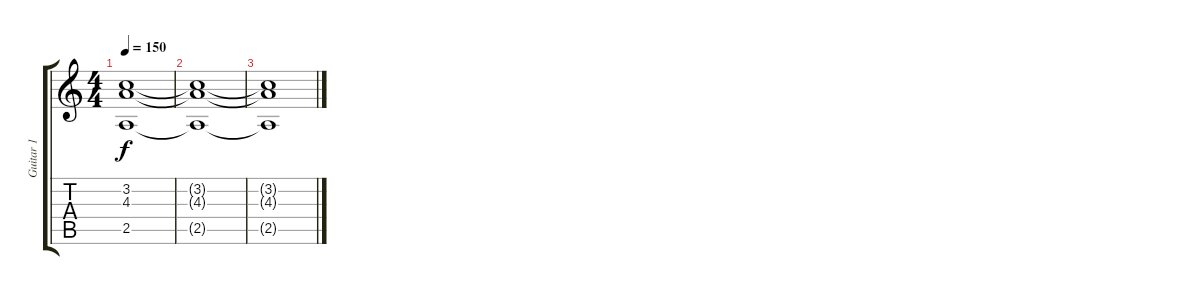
\track ("Guitar 1" "Guitar 1") {instrument distortionguitar}
\staff {score tabs}
\tuning (D4 A3 F3 C3 G2 D2) {hide}
\ts (4 4)
\tempo 150
\clef g2
\ks c
(3.2{t} 4.3{t} 2.5{t}).1{dy f} |
(3.2{t} 4.3{t} 2.5{t}).1 |
(3.2{t} 4.3{t} 2.5{t}).1
